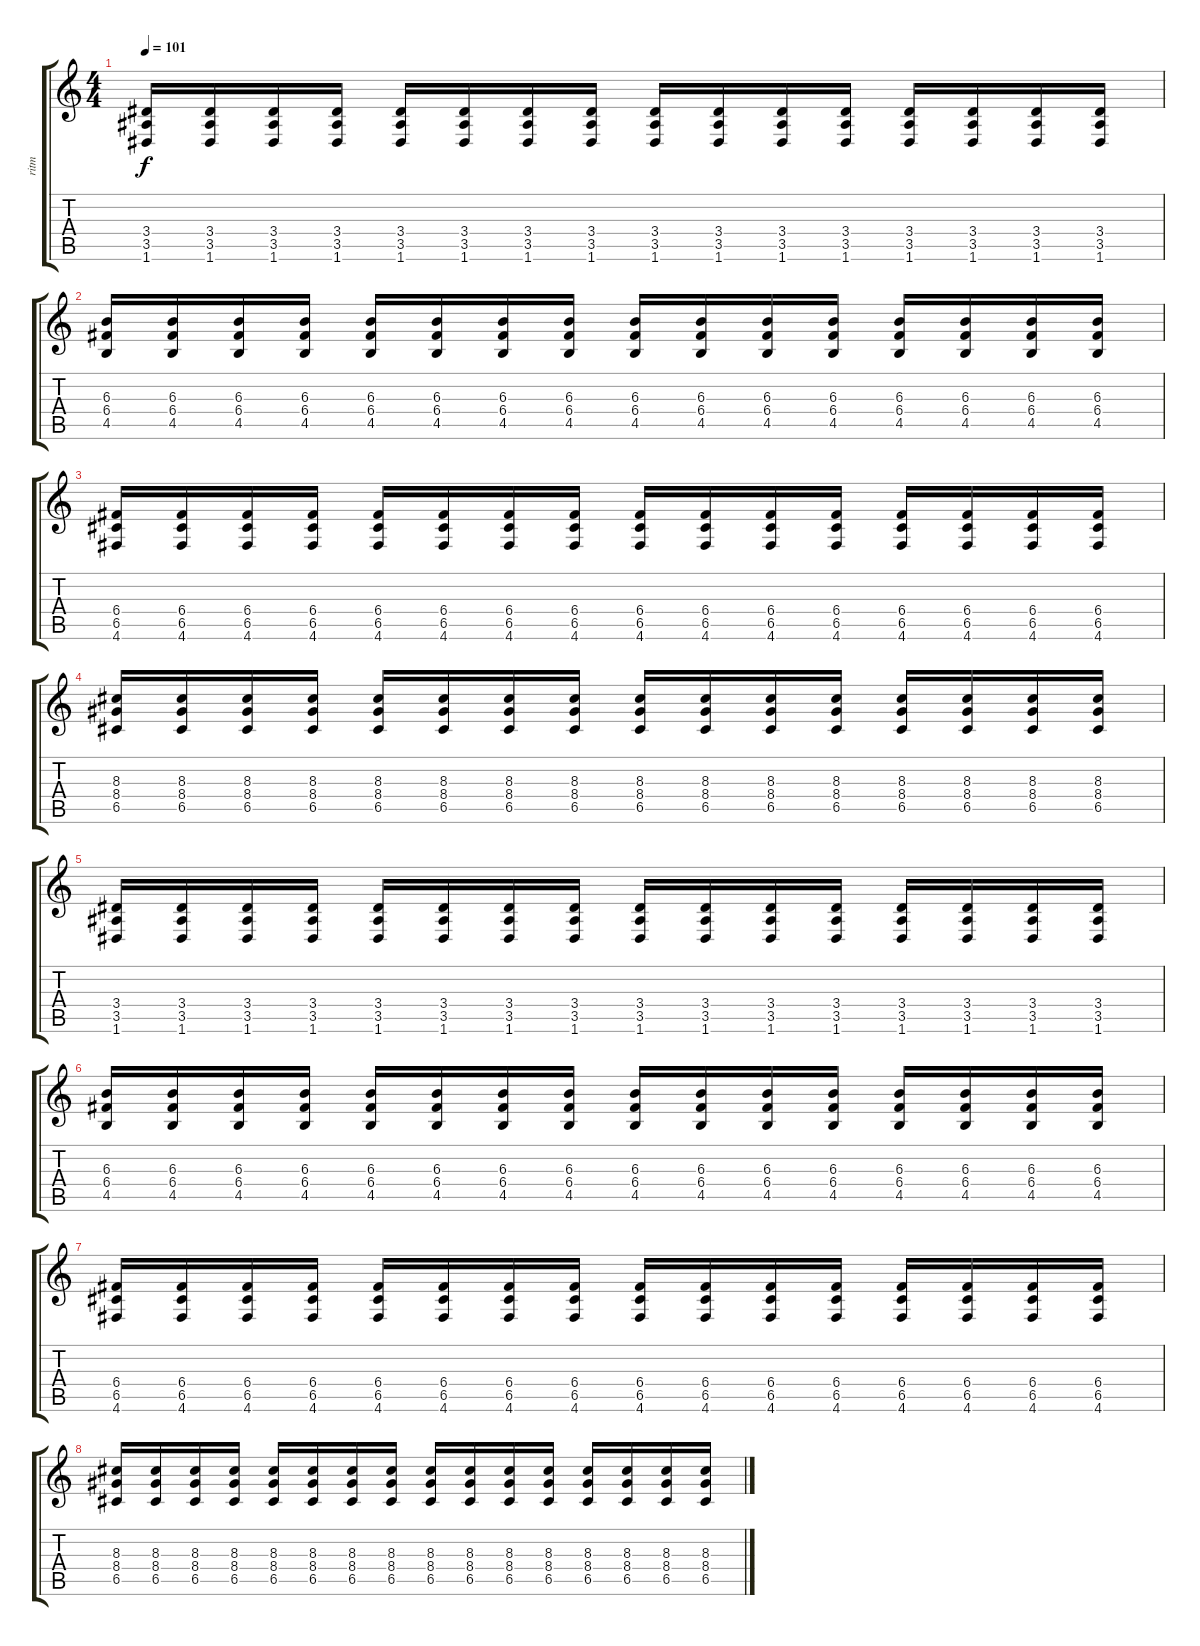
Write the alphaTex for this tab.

\track ("ritm" "ritm") {instrument distortionguitar}
\staff {score tabs}
\tuning (D4 A3 F3 C3 G2 D2) {hide}
\ts (4 4)
\tempo 101
\clef g2
\ks c
(3.4 3.5 1.6).16{dy f} (3.4 3.5 1.6).16 (3.4 3.5 1.6).16 (3.4 3.5 1.6).16 (3.4 3.5 1.6).16 (3.4 3.5 1.6).16 (3.4 3.5 1.6).16 (3.4 3.5 1.6).16 (3.4 3.5 1.6).16 (3.4 3.5 1.6).16 (3.4 3.5 1.6).16 (3.4 3.5 1.6).16 (3.4 3.5 1.6).16 (3.4 3.5 1.6).16 (3.4 3.5 1.6).16 (3.4 3.5 1.6).16 |
(6.3 6.4 4.5).16 (6.3 6.4 4.5).16 (6.3 6.4 4.5).16 (6.3 6.4 4.5).16 (6.3 6.4 4.5).16 (6.3 6.4 4.5).16 (6.3 6.4 4.5).16 (6.3 6.4 4.5).16 (6.3 6.4 4.5).16 (6.3 6.4 4.5).16 (6.3 6.4 4.5).16 (6.3 6.4 4.5).16 (6.3 6.4 4.5).16 (6.3 6.4 4.5).16 (6.3 6.4 4.5).16 (6.3 6.4 4.5).16 |
(6.4 6.5 4.6).16 (6.4 6.5 4.6).16 (6.4 6.5 4.6).16 (6.4 6.5 4.6).16 (6.4 6.5 4.6).16 (6.4 6.5 4.6).16 (6.4 6.5 4.6).16 (6.4 6.5 4.6).16 (6.4 6.5 4.6).16 (6.4 6.5 4.6).16 (6.4 6.5 4.6).16 (6.4 6.5 4.6).16 (6.4 6.5 4.6).16 (6.4 6.5 4.6).16 (6.4 6.5 4.6).16 (6.4 6.5 4.6).16 |
(8.3 8.4 6.5).16 (8.3 8.4 6.5).16 (8.3 8.4 6.5).16 (8.3 8.4 6.5).16 (8.3 8.4 6.5).16 (8.3 8.4 6.5).16 (8.3 8.4 6.5).16 (8.3 8.4 6.5).16 (8.3 8.4 6.5).16 (8.3 8.4 6.5).16 (8.3 8.4 6.5).16 (8.3 8.4 6.5).16 (8.3 8.4 6.5).16 (8.3 8.4 6.5).16 (8.3 8.4 6.5).16 (8.3 8.4 6.5).16 |
(3.4 3.5 1.6).16 (3.4 3.5 1.6).16 (3.4 3.5 1.6).16 (3.4 3.5 1.6).16 (3.4 3.5 1.6).16 (3.4 3.5 1.6).16 (3.4 3.5 1.6).16 (3.4 3.5 1.6).16 (3.4 3.5 1.6).16 (3.4 3.5 1.6).16 (3.4 3.5 1.6).16 (3.4 3.5 1.6).16 (3.4 3.5 1.6).16 (3.4 3.5 1.6).16 (3.4 3.5 1.6).16 (3.4 3.5 1.6).16 |
(6.3 6.4 4.5).16 (6.3 6.4 4.5).16 (6.3 6.4 4.5).16 (6.3 6.4 4.5).16 (6.3 6.4 4.5).16 (6.3 6.4 4.5).16 (6.3 6.4 4.5).16 (6.3 6.4 4.5).16 (6.3 6.4 4.5).16 (6.3 6.4 4.5).16 (6.3 6.4 4.5).16 (6.3 6.4 4.5).16 (6.3 6.4 4.5).16 (6.3 6.4 4.5).16 (6.3 6.4 4.5).16 (6.3 6.4 4.5).16 |
(6.4 6.5 4.6).16 (6.4 6.5 4.6).16 (6.4 6.5 4.6).16 (6.4 6.5 4.6).16 (6.4 6.5 4.6).16 (6.4 6.5 4.6).16 (6.4 6.5 4.6).16 (6.4 6.5 4.6).16 (6.4 6.5 4.6).16 (6.4 6.5 4.6).16 (6.4 6.5 4.6).16 (6.4 6.5 4.6).16 (6.4 6.5 4.6).16 (6.4 6.5 4.6).16 (6.4 6.5 4.6).16 (6.4 6.5 4.6).16 |
(8.3 8.4 6.5).16 (8.3 8.4 6.5).16 (8.3 8.4 6.5).16 (8.3 8.4 6.5).16 (8.3 8.4 6.5).16 (8.3 8.4 6.5).16 (8.3 8.4 6.5).16 (8.3 8.4 6.5).16 (8.3 8.4 6.5).16 (8.3 8.4 6.5).16 (8.3 8.4 6.5).16 (8.3 8.4 6.5).16 (8.3 8.4 6.5).16 (8.3 8.4 6.5).16 (8.3 8.4 6.5).16 (8.3 8.4 6.5).16
